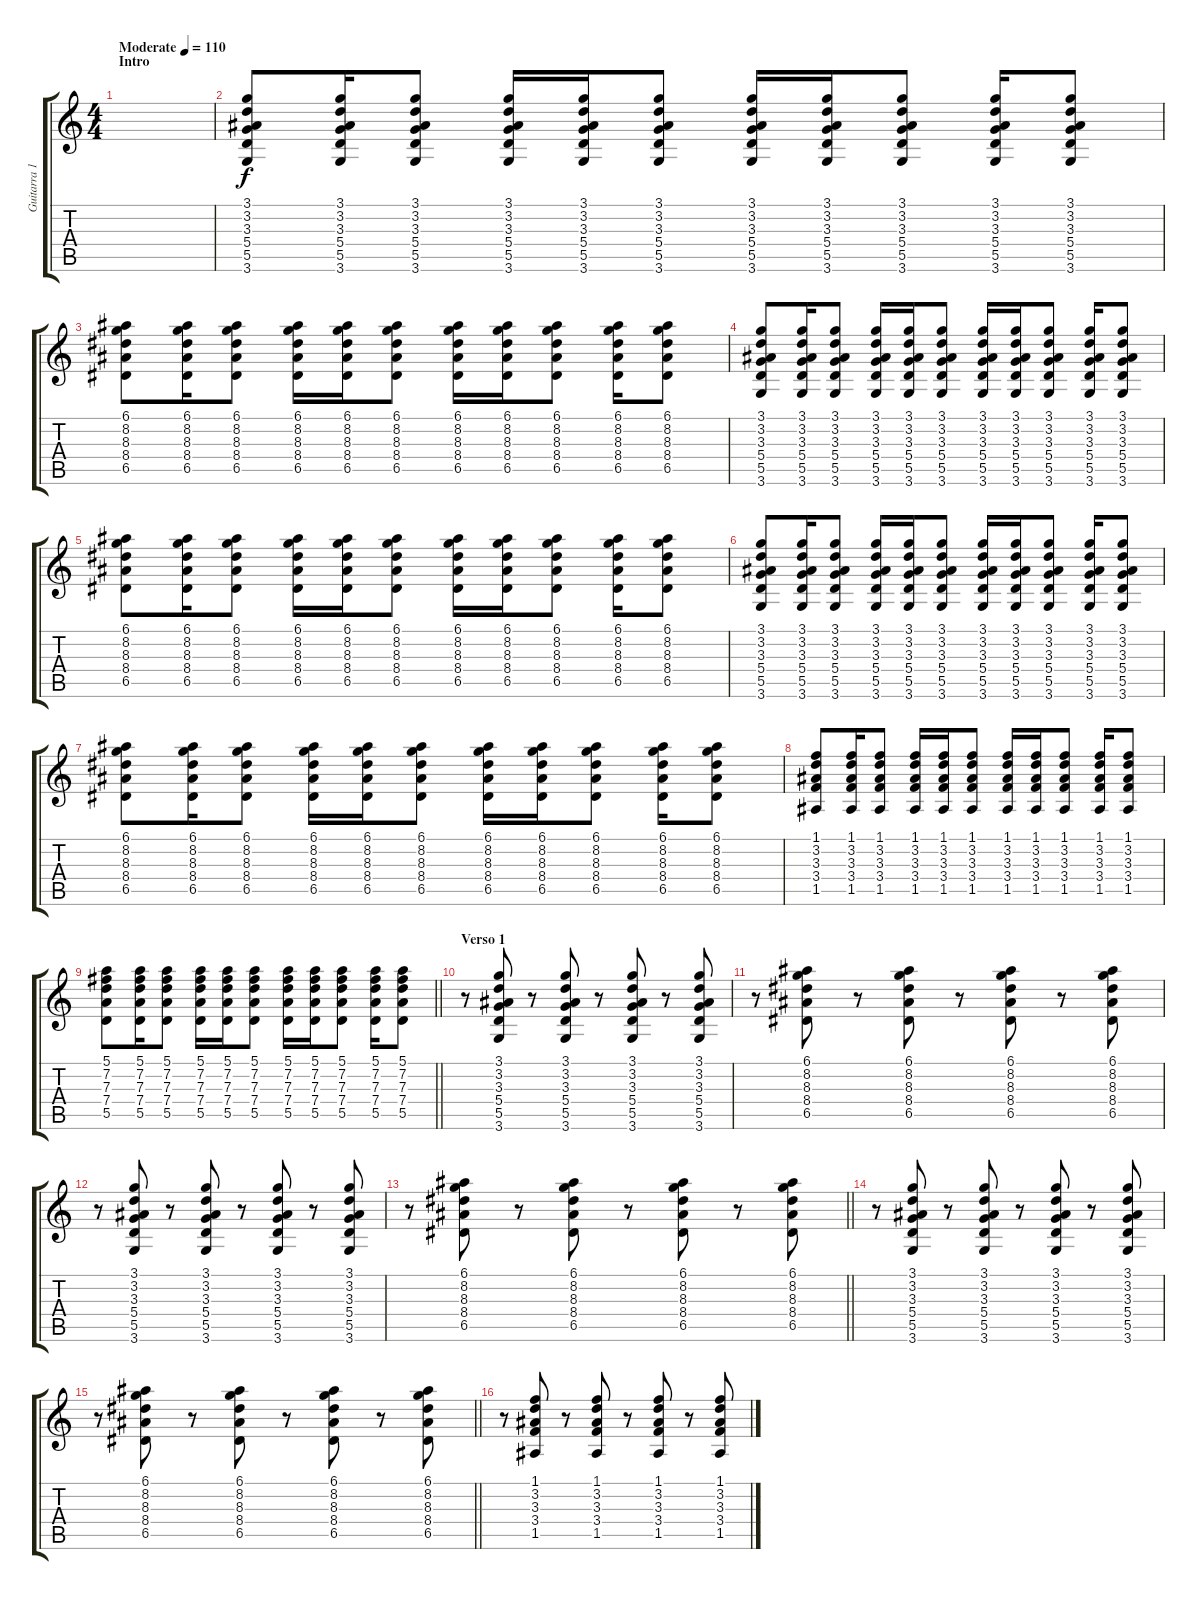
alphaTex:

\track ("Guitarra 1" "Guitarra 1") {instrument acousticguitarsteel}
\staff {score tabs}
\tuning (E4 B3 G3 D3 A2 E2) {hide}
\ts (4 4)
\section ("" "Intro")
\tempo (110 "Moderate")
\clef g2
\ks c
|
(3.1 3.2 3.3 5.4 5.5 3.6).8 (3.1 3.2 3.3 5.4 5.5 3.6).16 (3.1 3.2 3.3 5.4 5.5 3.6).8 (3.1 3.2 3.3 5.4 5.5 3.6).16 (3.1 3.2 3.3 5.4 5.5 3.6).16 (3.1 3.2 3.3 5.4 5.5 3.6).8 (3.1 3.2 3.3 5.4 5.5 3.6).16 (3.1 3.2 3.3 5.4 5.5 3.6).16 (3.1 3.2 3.3 5.4 5.5 3.6).8 (3.1 3.2 3.3 5.4 5.5 3.6).16 (3.1 3.2 3.3 5.4 5.5 3.6).8 |
(6.1 8.2 8.3 8.4 6.5).8 (6.1 8.2 8.3 8.4 6.5).16 (6.1 8.2 8.3 8.4 6.5).8 (6.1 8.2 8.3 8.4 6.5).16 (6.1 8.2 8.3 8.4 6.5).16 (6.1 8.2 8.3 8.4 6.5).8 (6.1 8.2 8.3 8.4 6.5).16 (6.1 8.2 8.3 8.4 6.5).16 (6.1 8.2 8.3 8.4 6.5).8 (6.1 8.2 8.3 8.4 6.5).16 (6.1 8.2 8.3 8.4 6.5).8 |
(3.1 3.2 3.3 5.4 5.5 3.6).8 (3.1 3.2 3.3 5.4 5.5 3.6).16 (3.1 3.2 3.3 5.4 5.5 3.6).8 (3.1 3.2 3.3 5.4 5.5 3.6).16 (3.1 3.2 3.3 5.4 5.5 3.6).16 (3.1 3.2 3.3 5.4 5.5 3.6).8 (3.1 3.2 3.3 5.4 5.5 3.6).16 (3.1 3.2 3.3 5.4 5.5 3.6).16 (3.1 3.2 3.3 5.4 5.5 3.6).8 (3.1 3.2 3.3 5.4 5.5 3.6).16 (3.1 3.2 3.3 5.4 5.5 3.6).8 |
(6.1 8.2 8.3 8.4 6.5).8 (6.1 8.2 8.3 8.4 6.5).16 (6.1 8.2 8.3 8.4 6.5).8 (6.1 8.2 8.3 8.4 6.5).16 (6.1 8.2 8.3 8.4 6.5).16 (6.1 8.2 8.3 8.4 6.5).8 (6.1 8.2 8.3 8.4 6.5).16 (6.1 8.2 8.3 8.4 6.5).16 (6.1 8.2 8.3 8.4 6.5).8 (6.1 8.2 8.3 8.4 6.5).16 (6.1 8.2 8.3 8.4 6.5).8 |
(3.1 3.2 3.3 5.4 5.5 3.6).8 (3.1 3.2 3.3 5.4 5.5 3.6).16 (3.1 3.2 3.3 5.4 5.5 3.6).8 (3.1 3.2 3.3 5.4 5.5 3.6).16 (3.1 3.2 3.3 5.4 5.5 3.6).16 (3.1 3.2 3.3 5.4 5.5 3.6).8 (3.1 3.2 3.3 5.4 5.5 3.6).16 (3.1 3.2 3.3 5.4 5.5 3.6).16 (3.1 3.2 3.3 5.4 5.5 3.6).8 (3.1 3.2 3.3 5.4 5.5 3.6).16 (3.1 3.2 3.3 5.4 5.5 3.6).8 |
(6.1 8.2 8.3 8.4 6.5).8 (6.1 8.2 8.3 8.4 6.5).16 (6.1 8.2 8.3 8.4 6.5).8 (6.1 8.2 8.3 8.4 6.5).16 (6.1 8.2 8.3 8.4 6.5).16 (6.1 8.2 8.3 8.4 6.5).8 (6.1 8.2 8.3 8.4 6.5).16 (6.1 8.2 8.3 8.4 6.5).16 (6.1 8.2 8.3 8.4 6.5).8 (6.1 8.2 8.3 8.4 6.5).16 (6.1 8.2 8.3 8.4 6.5).8 |
(1.1 3.2 3.3 3.4 1.5).8 (1.1 3.2 3.3 3.4 1.5).16 (1.1 3.2 3.3 3.4 1.5).8 (1.1 3.2 3.3 3.4 1.5).16 (1.1 3.2 3.3 3.4 1.5).16 (1.1 3.2 3.3 3.4 1.5).8 (1.1 3.2 3.3 3.4 1.5).16 (1.1 3.2 3.3 3.4 1.5).16 (1.1 3.2 3.3 3.4 1.5).8 (1.1 3.2 3.3 3.4 1.5).16 (1.1 3.2 3.3 3.4 1.5).8 |
\barLineRight lightlight
(5.1 7.2 7.3 7.4 5.5).8 (5.1 7.2 7.3 7.4 5.5).16 (5.1 7.2 7.3 7.4 5.5).8 (5.1 7.2 7.3 7.4 5.5).16 (5.1 7.2 7.3 7.4 5.5).16 (5.1 7.2 7.3 7.4 5.5).8 (5.1 7.2 7.3 7.4 5.5).16 (5.1 7.2 7.3 7.4 5.5).16 (5.1 7.2 7.3 7.4 5.5).8 (5.1 7.2 7.3 7.4 5.5).16 (5.1 7.2 7.3 7.4 5.5).8 |
\section ("" "Verso 1")
r.8 (3.1 3.2 3.3 5.4 5.5 3.6).8 r.8 (3.1 3.2 3.3 5.4 5.5 3.6).8 r.8 (3.1 3.2 3.3 5.4 5.5 3.6).8 r.8 (3.1 3.2 3.3 5.4 5.5 3.6).8 |
r.8 (6.1 8.2 8.3 8.4 6.5).8 r.8 (6.1 8.2 8.3 8.4 6.5).8 r.8 (6.1 8.2 8.3 8.4 6.5).8 r.8 (6.1 8.2 8.3 8.4 6.5).8 |
r.8 (3.1 3.2 3.3 5.4 5.5 3.6).8 r.8 (3.1 3.2 3.3 5.4 5.5 3.6).8 r.8 (3.1 3.2 3.3 5.4 5.5 3.6).8 r.8 (3.1 3.2 3.3 5.4 5.5 3.6).8 |
\barLineRight lightlight
r.8 (6.1 8.2 8.3 8.4 6.5).8 r.8 (6.1 8.2 8.3 8.4 6.5).8 r.8 (6.1 8.2 8.3 8.4 6.5).8 r.8 (6.1 8.2 8.3 8.4 6.5).8 |
r.8 (3.1 3.2 3.3 5.4 5.5 3.6).8 r.8 (3.1 3.2 3.3 5.4 5.5 3.6).8 r.8 (3.1 3.2 3.3 5.4 5.5 3.6).8 r.8 (3.1 3.2 3.3 5.4 5.5 3.6).8 |
\barLineRight lightlight
r.8 (6.1 8.2 8.3 8.4 6.5).8 r.8 (6.1 8.2 8.3 8.4 6.5).8 r.8 (6.1 8.2 8.3 8.4 6.5).8 r.8 (6.1 8.2 8.3 8.4 6.5).8 |
r.8 (1.1 3.2 3.3 3.4 1.5).8 r.8 (1.1 3.2 3.3 3.4 1.5).8 r.8 (1.1 3.2 3.3 3.4 1.5).8 r.8 (1.1 3.2 3.3 3.4 1.5).8
